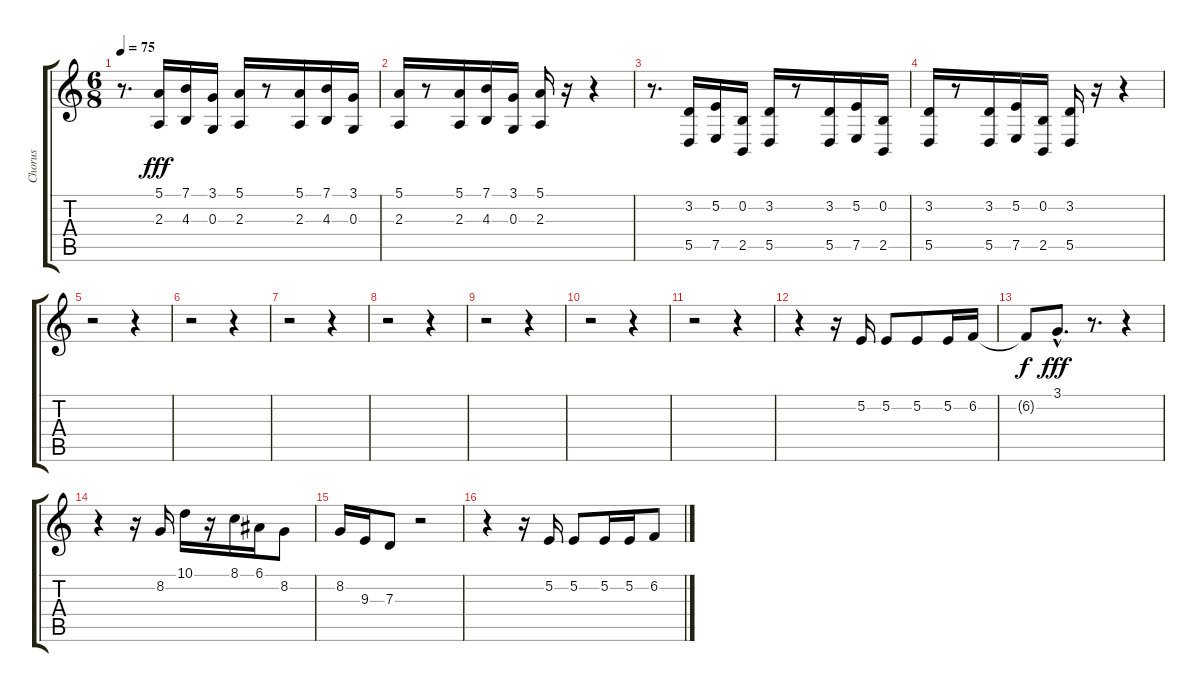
\track ("Chorus" "Chorus") {instrument synthvoice}
\staff {score tabs}
\tuning (E4 B3 G3 D3 A2 E2) {hide}
\ts (6 8)
\tempo 75
\clef g2
\ks c
r.8{d dy fff} (5.1 2.3).16 (7.1 4.3).16 (3.1 0.3).16 (5.1 2.3).16 r.8 (5.1 2.3).16 (7.1 4.3).16 (3.1 0.3).16 |
(5.1 2.3).16 r.8 (5.1 2.3).16 (7.1 4.3).16 (3.1 0.3).16 (5.1 2.3).16 r.16 r.4 |
r.8{d} (3.2 5.5).16 (5.2 7.5).16 (0.2 2.5).16 (3.2 5.5).16 r.8 (3.2 5.5).16 (5.2 7.5).16 (0.2 2.5).16 |
(3.2 5.5).16 r.8 (3.2 5.5).16 (5.2 7.5).16 (0.2 2.5).16 (3.2 5.5).16 r.16 r.4 |
r.2 r.4 |
r.2 r.4 |
r.2 r.4 |
r.2 r.4 |
r.2 r.4 |
r.2 r.4 |
r.2 r.4 |
r.4 r.16 5.2.16{volume 16} 5.2.8 5.2.8 5.2.16 6.2.16 |
6.2{t}.8{dy f} 3.1{hac}.8{d dy fff} r.8{d} r.4 |
r.4 r.16 8.2.16 10.1.16 r.16 8.1.16 6.1.16 8.2.8 |
8.2.16 9.3.16 7.3.8 r.2 |
r.4 r.16 5.2.16 5.2.8 5.2.16 5.2.16 6.2.8
